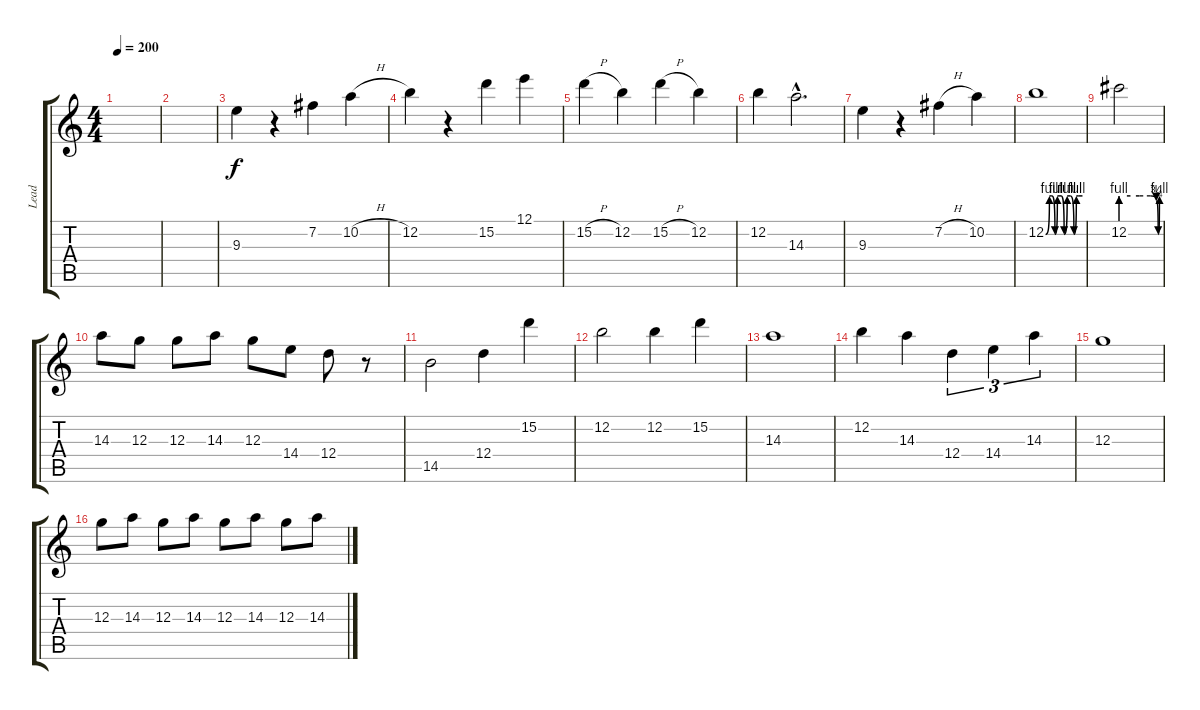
\track ("Lead" "Lead") {instrument distortionguitar}
\staff {score tabs}
\tuning (E4 B3 G3 D3 A2 E2) {hide}
\ts (4 4)
\tempo 200
\clef g2
\ks c
|
|
9.3.4 r.4 7.2.4 10.2{h}.4 |
12.2.4 r.4 15.2.4 12.1.4 |
15.2{h}.4 12.2.4 15.2{h}.4 12.2.4 |
12.2.4 14.3{hac}.2{d} |
9.3.4 r.4 7.2{h}.4 10.2.4 |
12.2{be (custom 0 0 6 4 10 4 15 0 19 4 25 4 30 0 35 4 40 4 46 0 50 4 54 4 60 4)}.1 |
12.2{be (custom 0 4 15 4 29 4 46 4 55 3 58 0 60 4)}.2 |
14.3.8 12.3.8 12.3.8 14.3.8 12.3.8 14.4.8 12.4.8 r.8 |
14.5.2 12.4.4 15.2.4 |
12.2.2 12.2.4 15.2.4 |
14.3.1 |
12.2.4 14.3.4 12.4.4{tu (3 2)} 14.4.4{tu (3 2)} 14.3.4{tu (3 2)} |
12.3.1 |
12.3.8 14.3.8 12.3.8 14.3.8 12.3.8 14.3.8 12.3.8 14.3.8
